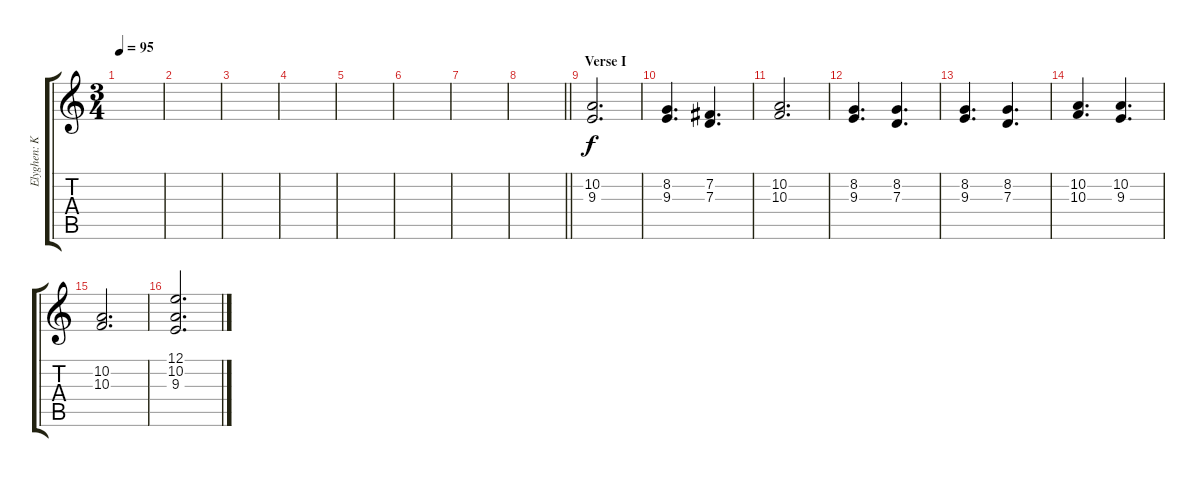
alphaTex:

\track ("Elyghen: Keyboard" "Elyghen: K") {instrument stringensemble1}
\staff {score tabs}
\tuning (E4 B3 G3 D3 A2 E2) {hide}
\ts (3 4)
\tempo 95
\clef g2
\ks c
|
|
|
|
|
|
|
\barLineRight lightlight
|
\section ("" "Verse I")
(10.2 9.3).2{d} |
(8.2 9.3).4{d} (7.2 7.3).4{d} |
(10.2 10.3).2{d} |
(8.2 9.3).4{d} (8.2 7.3).4{d} |
(8.2 9.3).4{d} (8.2 7.3).4{d} |
(10.2 10.3).4{d} (10.2 9.3).4{d} |
(10.2 10.3).2{d} |
(12.1 10.2 9.3).2{d}
